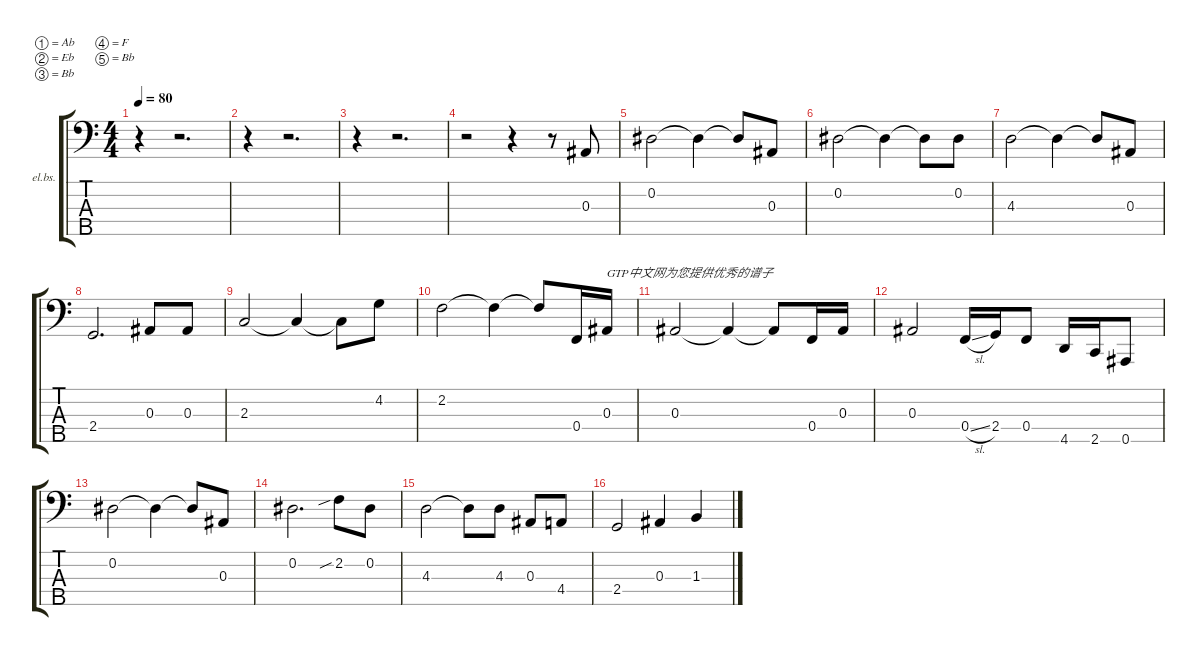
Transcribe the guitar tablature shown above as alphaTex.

\defaultSystemsLayout 4
\hideDynamics
\bracketExtendMode groupsimilarinstruments
\firstSystemTrackNameOrientation horizontal
\otherSystemsTrackNameOrientation horizontal
\chordDiagramsInScore
\track ("bass" "el.bs.") {instrument electricbassfinger}
\staff {score tabs}
\tuning (Ab2 Eb2 Bb1 F1 Bb0)
\ts (4 4)
\tempo 80
\clef f4
\ks c
r.4{dy f} r.2{d} |
r.4 r.2{d} |
r.4 r.2{d} |
r.2 r.4 r.8 0.3.8 |
0.2.2 0.2{t}.4 0.2{t}.8 0.3.8 |
0.2.2 0.2{t}.4 0.2{t}.8 0.2.8 |
4.3.2 4.3{t}.4 4.3{t}.8 0.3.8 |
2.4.2{d} 0.3.8 0.3.8 |
2.3.2 2.3{t}.4 2.3{t}.8 4.2.8 |
2.2.2 2.2{t}.4 2.2{t}.8 0.4.16 0.3.16{txt "GTP中文网为您提供优秀的谱子"} |
0.3.2 0.3{t}.4 0.3{t}.8 0.4.16 0.3.16 |
0.3.2 0.4{sl}.16 2.4.16 0.4.8 4.5.16 2.5.16 0.5.8 |
0.2.2 0.2{t}.4 0.2{t}.8 0.3.8 |
0.2.2{d} 2.2{sib}.8 0.2.8 |
4.3.2 4.3{t}.8 4.3.8 0.3.8 4.4.8 |
2.4.2 0.3.4 1.3.4
